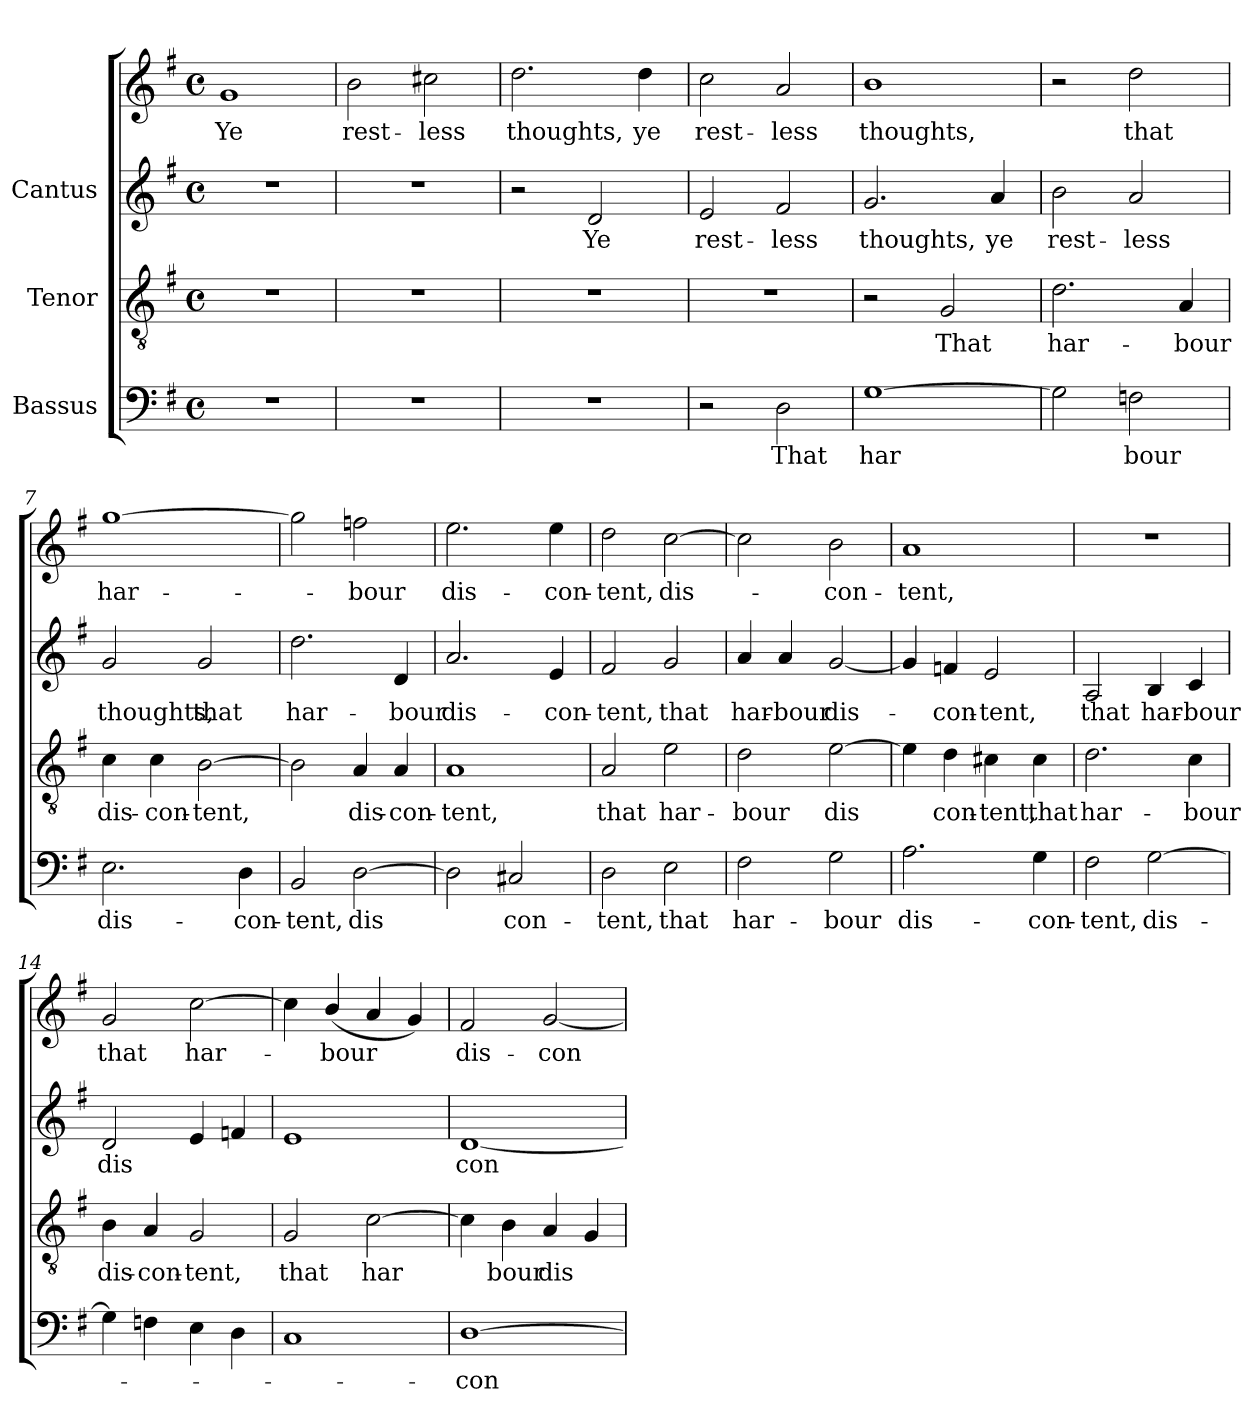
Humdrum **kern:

**kern	**text	**kern	**text	**kern	**text	**kern	**text
*part3	*part3	*part2	*part2	*part1	*part1	*part1	*part1
*staff4	*staff4	*staff3	*staff3	*staff2	*staff2	*staff1	*staff1
*I"Bassus	*	*I"Tenor	*	*I"Cantus	*	*	*
!!LO:PB:g=z
*stria5	*	*stria5	*	*stria5	*	*stria5	*
*clefF4	*	*clefGv2	*	*clefG2	*	*clefG2	*
*k[f#]	*	*k[f#]	*	*k[f#]	*	*k[f#]	*
*G:	*	*G:	*	*G:	*	*G:	*
*M4/4	*	*M4/4	*	*M4/4	*	*M4/4	*
*met(c)	*	*met(c)	*	*met(c)	*	*met(c)	*
*MM168	*	*MM168	*	*MM168	*	*MM168	*
=1	=1	=1	=1	=1	=1	=1	=1
!	!	!	!	!	!	!	!LO:LY:b:cj
1r	.	1r	.	1r	.	1g	Ye
=2	=2	=2	=2	=2	=2	=2	=2
!	!	!	!	!	!	!	!LO:LY:b:cj
1r	.	1r	.	1r	.	2b\	rest-
!	!	!	!	!	!	!	!LO:LY:b:cj
.	.	.	.	.	.	2cc#X\	-less
=3	=3	=3	=3	=3	=3	=3	=3
!	!	!	!	!	!	!	!LO:LY:b:cj
1r	.	1r	.	2r	.	2.dd\	thoughts,
!	!	!	!	!	!LO:LY:b:cj	!	!
.	.	.	.	2d/	Ye	.	.
!	!	!	!	!	!	!	!LO:LY:b:cj
.	.	.	.	.	.	4dd\	ye
=4	=4	=4	=4	=4	=4	=4	=4
!	!	!	!	!	!LO:LY:b:cj	!	!LO:LY:b:cj
2r	.	1r	.	2e/	rest-	2cc\	rest-
!	!LO:LY:b:cj	!	!	!	!LO:LY:b:cj	!	!LO:LY:b:cj
2D\	That	.	.	2f#/	-less	2a/	-less
=5	=5	=5	=5	=5	=5	=5	=5
!	!LO:LY:b:cj	!	!	!	!LO:LY:b:cj	!	!LO:LY:b:cj
[>1G	har-	2r	.	2.g/	thoughts,	1b	thoughts,
!	!	!	!LO:LY:b:cj	!	!	!	!
.	.	2G/	That	.	.	.	.
!	!	!	!	!	!LO:LY:b:cj	!	!
.	.	.	.	4a/	ye	.	.
=6	=6	=6	=6	=6	=6	=6	=6
!	!LO:LY:b:cj	!	!LO:LY:b:cj	!	!LO:LY:b:cj	!	!
2G\]	-	2.d\	har-	2b\	rest-	2r	.
!	!LO:LY:b:cj	!	!	!	!LO:LY:b:cj	!	!LO:LY:b:cj
2Fn\	bour	.	.	2a/	-less	2dd\	that
!	!	!	!LO:LY:b:cj	!	!	!	!
.	.	4A/	-bour	.	.	.	.
!!LO:LB:g=z
=7	=7	=7	=7	=7	=7	=7	=7
!	!LO:LY:b:cj	!	!LO:LY:b:cj	!	!LO:LY:b:cj	!	!LO:LY:b:cj
2.E\	dis-	4c\	dis-	2g/	-thoughts,	[>1gg	har-
!	!	!	!LO:LY:b:cj	!	!	!	!
.	.	4c\	-con-	.	.	.	.
!	!	!	!LO:LY:b:cj	!	!LO:LY:b:cj	!	!
.	.	[>2B\	-tent,	2g/	that	.	.
!	!LO:LY:b:cj	!	!	!	!	!	!
4D\	-con-	.	.	.	.	.	.
=8	=8	=8	=8	=8	=8	=8	=8
!	!LO:LY:b:cj	!	!LO:LY:b:cj	!	!LO:LY:b:cj	!	!LO:LY:b:cj
2BB/	-tent,	2B\]	.	2.dd\	har-	2gg\]	.
!	!LO:LY:b:cj	!	!LO:LY:b:cj	!	!	!	!LO:LY:b:cj
[>2D\	dis-	4A/	dis-	.	.	2ffn\	bour
!	!	!	!LO:LY:b:cj	!	!LO:LY:b:cj	!	!
.	.	4A/	-con-	4d/	-bour	.	.
=9	=9	=9	=9	=9	=9	=9	=9
!	!LO:LY:b:cj	!	!LO:LY:b:cj	!	!LO:LY:b:cj	!	!LO:LY:b:cj
2D\]	-	1A	-tent,	2.a/	-dis-	2.ee\	dis-
!	!LO:LY:b:cj	!	!	!	!	!	!
2C#X/	con-	.	.	.	.	.	.
!	!	!	!	!	!LO:LY:b:cj	!	!LO:LY:b:cj
.	.	.	.	4e/	-con-	4ee\	-con-
=10	=10	=10	=10	=10	=10	=10	=10
!	!LO:LY:b:cj	!	!LO:LY:b:cj	!	!LO:LY:b:cj	!	!LO:LY:b:cj
2D\	-tent,	2A/	that	2f#/	-tent,	2dd\	-tent,
!	!LO:LY:b:cj	!	!LO:LY:b:cj	!	!LO:LY:b:cj	!	!LO:LY:b:cj
2E\	that	2e\	har-	2g/	that	[>2cc\	dis-
=11	=11	=11	=11	=11	=11	=11	=11
!	!LO:LY:b:cj	!	!LO:LY:b:cj	!	!LO:LY:b:cj	!	!LO:LY:b:cj
2F#\	har-	2d\	-bour	4a/	-har-	2cc\]	.
!	!	!	!	!	!LO:LY:b:cj	!	!
.	.	.	.	4a/	-bour	.	.
!	!LO:LY:b:cj	!	!LO:LY:b:cj	!	!LO:LY:b:cj	!	!LO:LY:b:cj
2G\	-bour	[>2e\	dis-	[<2g/	dis-	2b\	con-
=12	=12	=12	=12	=12	=12	=12	=12
!	!LO:LY:b:cj	!	!LO:LY:b:cj	!	!LO:LY:b:cj	!	!LO:LY:b:cj
2.A\	dis-	4e\]	-	4g/]	.	1a	-tent,
!	!	!	!LO:LY:b:cj	!	!LO:LY:b:cj	!	!
.	.	4d\	con-	4fn/	con-	.	.
!	!	!	!LO:LY:b:cj	!	!LO:LY:b:cj	!	!
.	.	4c#X\	-tent,	2e/	-tent,	.	.
!	!LO:LY:b:cj	!	!LO:LY:b:cj	!	!	!	!
4G\	-con-	4c#\	that	.	.	.	.
!!LO:LB:g=z
=13	=13	=13	=13	=13	=13	=13	=13
!	!LO:LY:b:cj	!	!LO:LY:b:cj	!	!LO:LY:b:cj	!	!
2F#\	-tent,	2.d\	har-	2A/	that	1r	.
!	!LO:LY:b:cj	!	!	!	!LO:LY:b:cj	!	!
[>2G\	dis-	.	.	4B/	har-	.	.
!	!	!	!LO:LY:b:cj	!	!LO:LY:b:cj	!	!
.	.	4c\	-bour	4c/	-bour	.	.
=14	=14	=14	=14	=14	=14	=14	=14
!	!	!	!LO:LY:b:cj	!	!LO:LY:b:cj	!	!LO:LY:b:cj
4G\]	.	4B\	dis-	2d/	-dis	2g/	that
!	!	!	!LO:LY:b:cj	!	!	!	!
4Fn\	.	4A/	-con-	.	.	.	.
!	!	!	!LO:LY:b:cj	!	!LO:LY:b:cj	!	!LO:LY:b:cj
4E\	.	2G/	-tent,	4e/	.	[>2cc\	har-
!	!	!	!	!	!LO:LY:b:cj	!	!
4D\	.	.	.	4fn/	.	.	.
=15	=15	=15	=15	=15	=15	=15	=15
!	!	!	!LO:LY:b:cj	!	!	!	!LO:LY:b:cj
1C	.	2G/	that	1e	.	4cc\]	.
!	!	!	!	!	!	!	!LO:LY:b:cj
.	.	.	.	.	.	(<4b/	bour
!	!	!	!LO:LY:b:cj	!	!	!	!LO:LY:b:cj
.	.	[>2c\	har-	.	.	4a/	.
!	!	!	!	!	!	!	!LO:LY:b:cj
.	.	.	.	.	.	4g/)	.
=16	=16	=16	=16	=16	=16	=16	=16
!	!LO:LY:b:cj	!	!LO:LY:b:cj	!	!LO:LY:b:cj	!	!LO:LY:b:cj
[>1D	-con-	4c\]	-	[<1d	-con-	2f#/	dis-
!	!	!	!LO:LY:b:cj	!	!	!	!
.	.	4B\	bour	.	.	.	.
!	!	!	!LO:LY:b:cj	!	!	!	!LO:LY:b:cj
.	.	4A/	dis-	.	.	[<2g/	-con-
!	!	!	!LO:LY:b:cj	!	!	!	!
.	.	4G/	--	.	.	.	.
=	=	=	=	=	=	=	=
*-	*-	*-	*-	*-	*-	*-	*-
